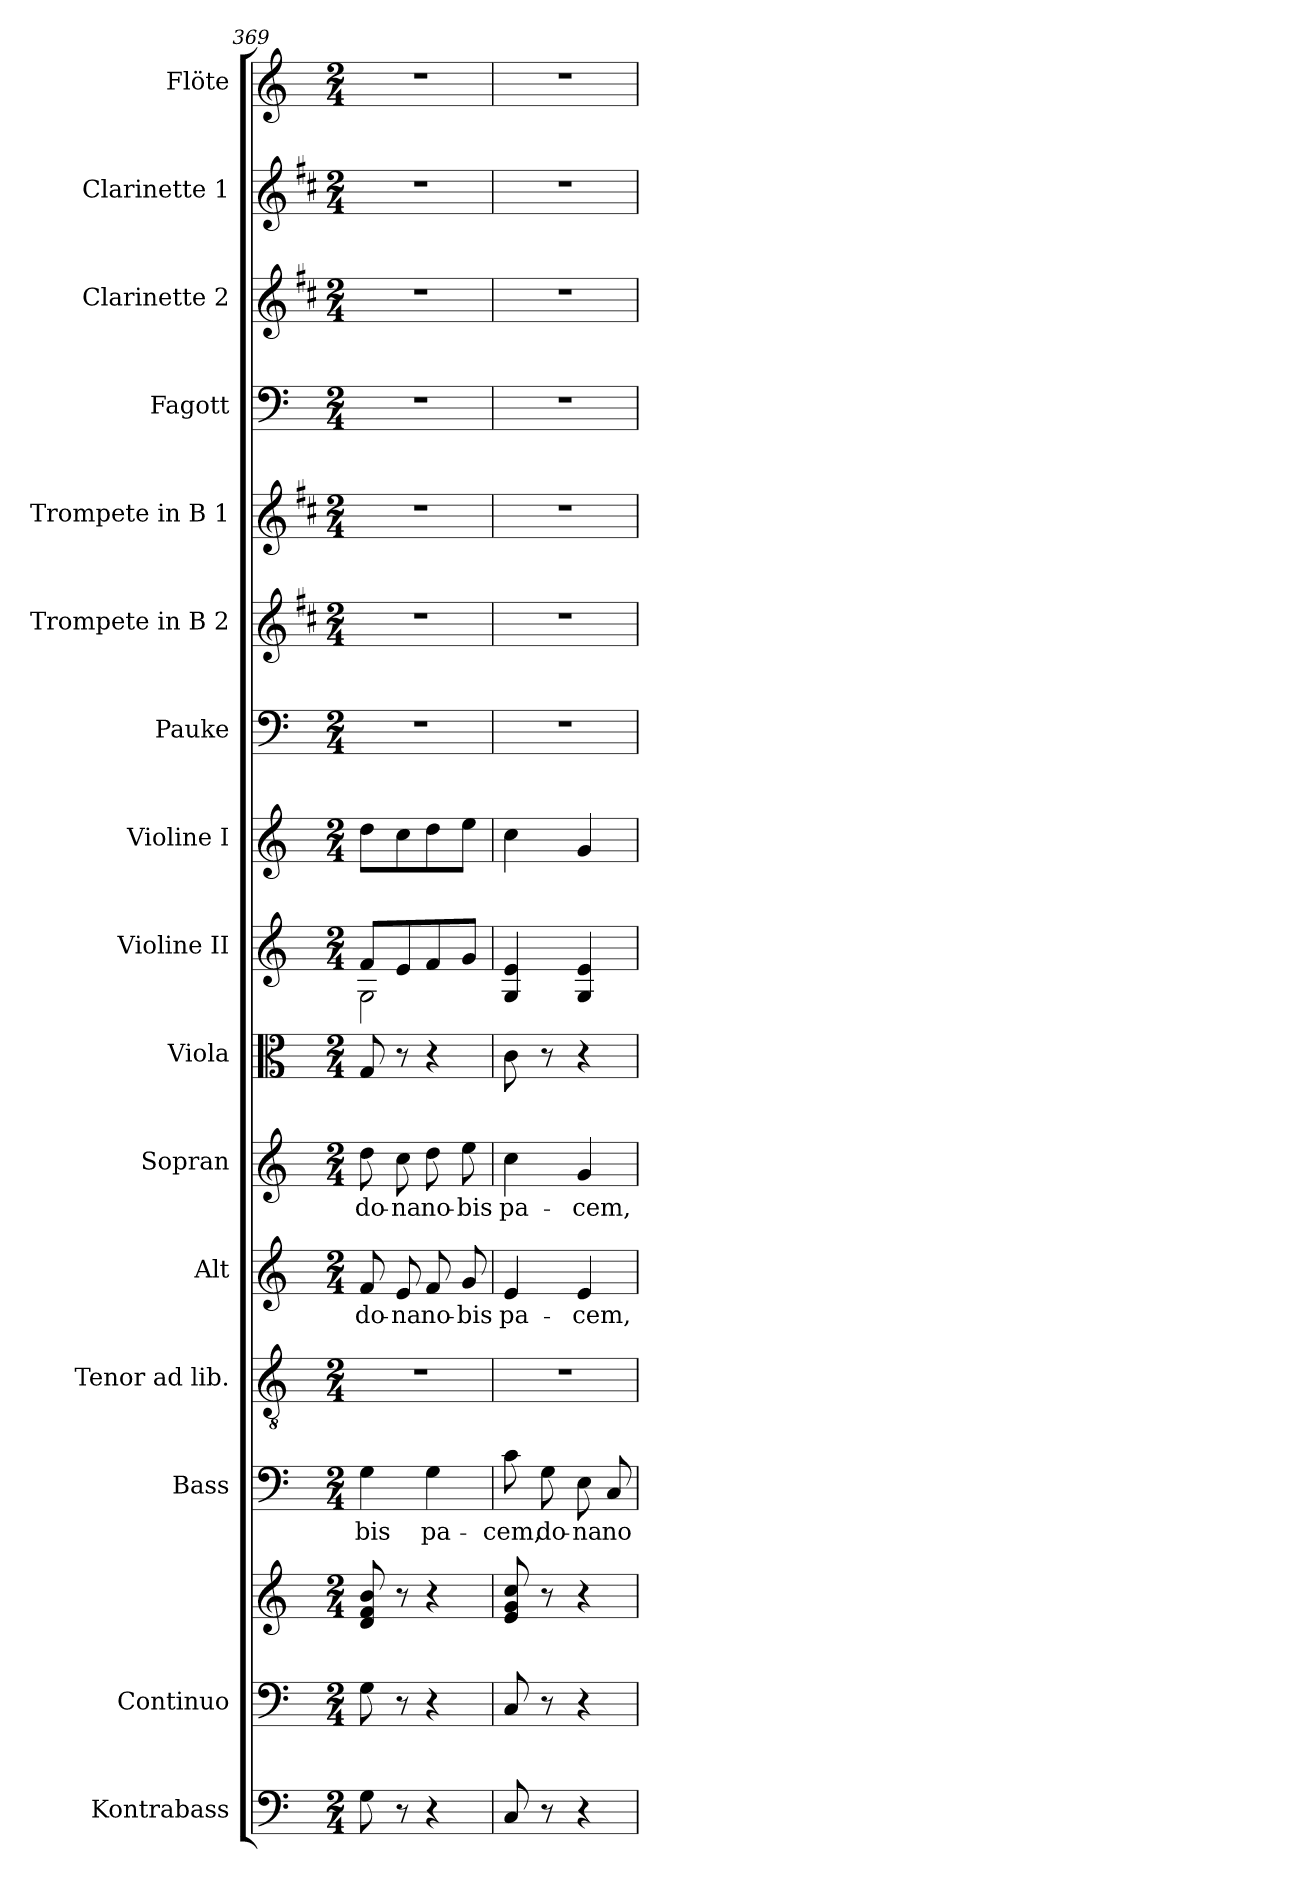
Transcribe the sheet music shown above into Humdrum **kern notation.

**kern	**kern	**kern	**kern	**text	**kern	**kern	**text	**kern	**text	**kern	**kern	**kern	**kern	**kern	**kern	**kern	**kern	**kern	**kern
*part16	*part15	*part15	*part14	*part14	*part13	*part12	*part12	*part11	*part11	*part10	*part9	*part8	*part7	*part6	*part5	*part4	*part3	*part2	*part1
*staff17	*staff16	*staff15	*staff14	*staff14	*staff13	*staff12	*staff12	*staff11	*staff11	*staff10	*staff9	*staff8	*staff7	*staff6	*staff5	*staff4	*staff3	*staff2	*staff1
*I"Kontrabass	*I"Continuo	*	*I"Bass	*	*I"Tenor ad lib.	*I"Alt	*	*I"Sopran	*	*I"Viola	*I"Violine II	*I"Violine I	*I"Pauke	*I"Trompete in B 2	*I"Trompete in B 1	*I"Fagott	*I"Clarinette 2	*I"Clarinette 1	*I"Flöte
*I'Kb.	*I'cont.	*	*I'B	*	*I'T	*I'A	*	*I'S	*	*I'Vla.	*I'Vl. II	*I'Vl. I	*I'Pk.	*	*	*I'Fg.	*I'Cl. 2	*I'Cl. 1	*I'Fl.
*clefF4	*clefF4	*clefG2	*clefF4	*	*clefGv2	*clefG2	*	*clefG2	*	*clefC3	*clefG2	*clefG2	*clefF4	*clefG2	*clefG2	*clefF4	*clefG2	*clefG2	*clefG2
*ITrd7c12	*	*	*	*	*	*	*	*	*	*	*	*	*	*ITrd1c2	*ITrd1c2	*	*ITrd1c2	*ITrd1c2	*
*k[]	*k[]	*k[]	*k[]	*	*k[]	*k[]	*	*k[]	*	*k[]	*k[]	*k[]	*k[]	*k[]	*k[]	*k[]	*k[]	*k[]	*k[]
*C:	*C:	*C:	*C:	*	*C:	*C:	*	*C:	*	*C:	*C:	*C:	*C:	*C:	*C:	*C:	*C:	*C:	*C:
*M2/4	*M2/4	*M2/4	*M2/4	*	*M2/4	*M2/4	*	*M2/4	*	*M2/4	*M2/4	*M2/4	*M2/4	*M2/4	*M2/4	*M2/4	*M2/4	*M2/4	*M2/4
=369	=369	=369	=369	=369	=369	=369	=369	=369	=369	=369	=369	=369	=369	=369	=369	=369	=369	=369	=369
!	!	!	!	!LO:LY:b	!	!	!LO:LY:b	!	!LO:LY:b	!	!	!	!	!	!	!	!	!	!
*	*	*	*	*	*	*	*	*	*	*	*^	*	*	*	*	*	*	*	*
8GG\	8G\	8d/ 8f/ 8b/	4G\	-bis	2r	8f/	do-	8dd\	do-	8G/	8f/L	2G\	8dd\L	2r	2r	2r	2r	2r	2r	2r
!	!	!	!	!	!	!	!LO:LY:b	!	!LO:LY:b	!	!	!	!	!	!	!	!	!	!	!
8r	8r	8r	.	.	.	8e/	-na	8cc\	-na	8r	8e/	.	8cc\	.	.	.	.	.	.	.
!	!	!	!	!LO:LY:b	!	!	!LO:LY:b	!	!LO:LY:b	!	!	!	!	!	!	!	!	!	!	!
4r	4r	4r	4G\	pa-	.	8f/	no-	8dd\	no-	4r	8f/	.	8dd\	.	.	.	.	.	.	.
!	!	!	!	!	!	!	!LO:LY:b	!	!LO:LY:b	!	!	!	!	!	!	!	!	!	!	!
.	.	.	.	.	.	8g/	-bis	8ee\	-bis	.	8g/J	.	8ee\J	.	.	.	.	.	.	.
*	*	*	*	*	*	*	*	*	*	*	*v	*v	*	*	*	*	*	*	*	*
=370	=370	=370	=370	=370	=370	=370	=370	=370	=370	=370	=370	=370	=370	=370	=370	=370	=370	=370	=370
!	!	!	!	!LO:LY:b	!	!	!LO:LY:b	!	!LO:LY:b	!	!	!	!	!	!	!	!	!	!
8CC/	8C/	8e/ 8g/ 8cc/	8c\	-cem,	2r	4e/	pa-	4cc\	pa-	8c\	4G/ 4e/	4cc\	2r	2r	2r	2r	2r	2r	2r
!	!	!	!	!LO:LY:b	!	!	!	!	!	!	!	!	!	!	!	!	!	!	!
8r	8r	8r	8G\	do-	.	.	.	.	.	8r	.	.	.	.	.	.	.	.	.
!	!	!	!	!LO:LY:b	!	!	!LO:LY:b	!	!LO:LY:b	!	!	!	!	!	!	!	!	!	!
4r	4r	4r	8E\	-na	.	4e/	-cem,	4g/	-cem,	4r	4G/ 4e/	4g/	.	.	.	.	.	.	.
!	!	!	!	!LO:LY:b	!	!	!	!	!	!	!	!	!	!	!	!	!	!	!
.	.	.	8C/	no-	.	.	.	.	.	.	.	.	.	.	.	.	.	.	.
=	=	=	=	=	=	=	=	=	=	=	=	=	=	=	=	=	=	=	=
*-	*-	*-	*-	*-	*-	*-	*-	*-	*-	*-	*-	*-	*-	*-	*-	*-	*-	*-	*-
